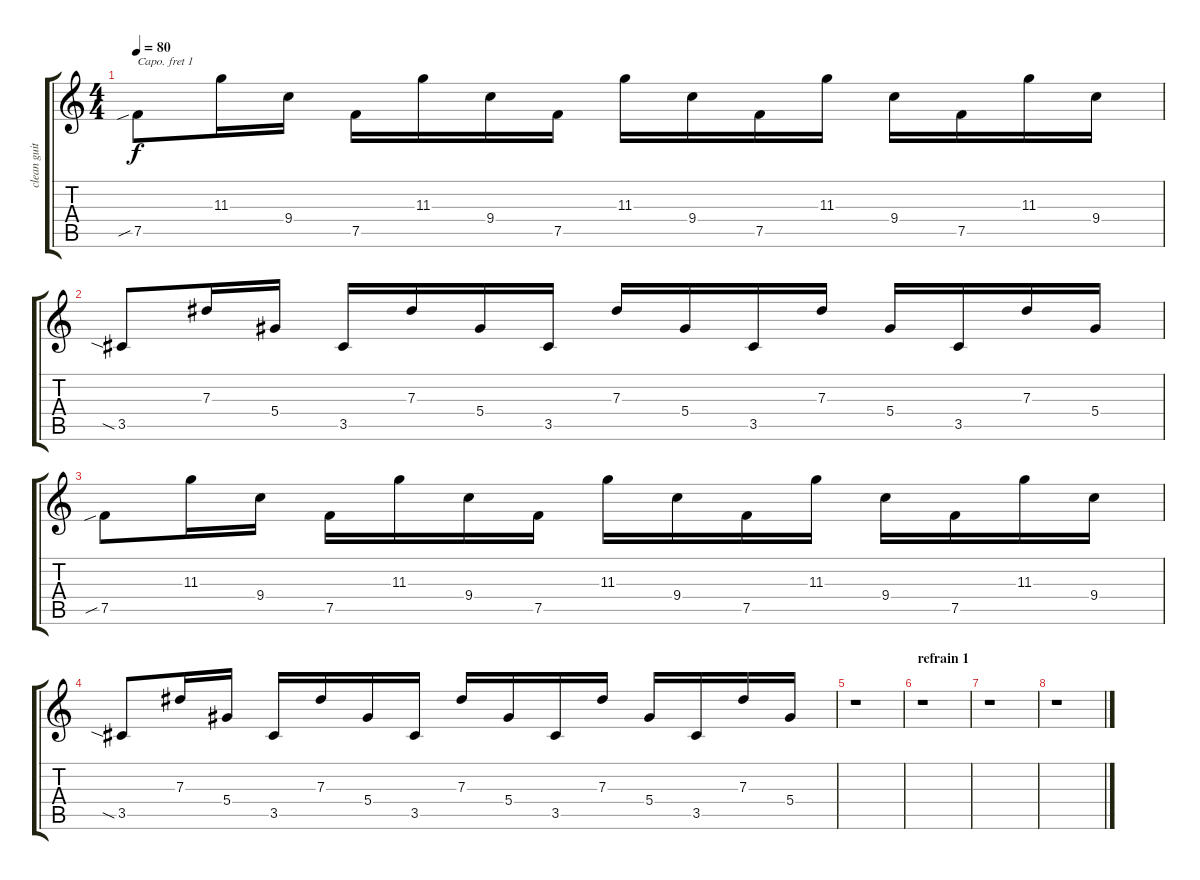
\track ("clean guitar" "clean guit") {instrument electricguitarclean}
\staff {score tabs}
\capo 1
\tuning (B3 B3 G3 D3 A2 E2) {hide}
\ts (4 4)
\tempo 80
\clef g2
\ks c
7.5{sib}.8{dy f} 11.3.16 9.4.16 7.5.16 11.3.16 9.4.16 7.5.16 11.3.16 9.4.16 7.5.16 11.3.16 9.4.16 7.5.16 11.3.16 9.4.16 |
3.5{sia}.8 7.3.16 5.4.16 3.5.16 7.3.16 5.4.16 3.5.16 7.3.16 5.4.16 3.5.16 7.3.16 5.4.16 3.5.16 7.3.16 5.4.16 |
7.5{sib}.8 11.3.16 9.4.16 7.5.16 11.3.16 9.4.16 7.5.16 11.3.16 9.4.16 7.5.16 11.3.16 9.4.16 7.5.16 11.3.16 9.4.16 |
3.5{sia}.8 7.3.16 5.4.16 3.5.16 7.3.16 5.4.16 3.5.16 7.3.16 5.4.16 3.5.16 7.3.16 5.4.16 3.5.16 7.3.16 5.4.16 |
r.1 |
\section ("" "refrain 1")
r.1 |
r.1 |
r.1
